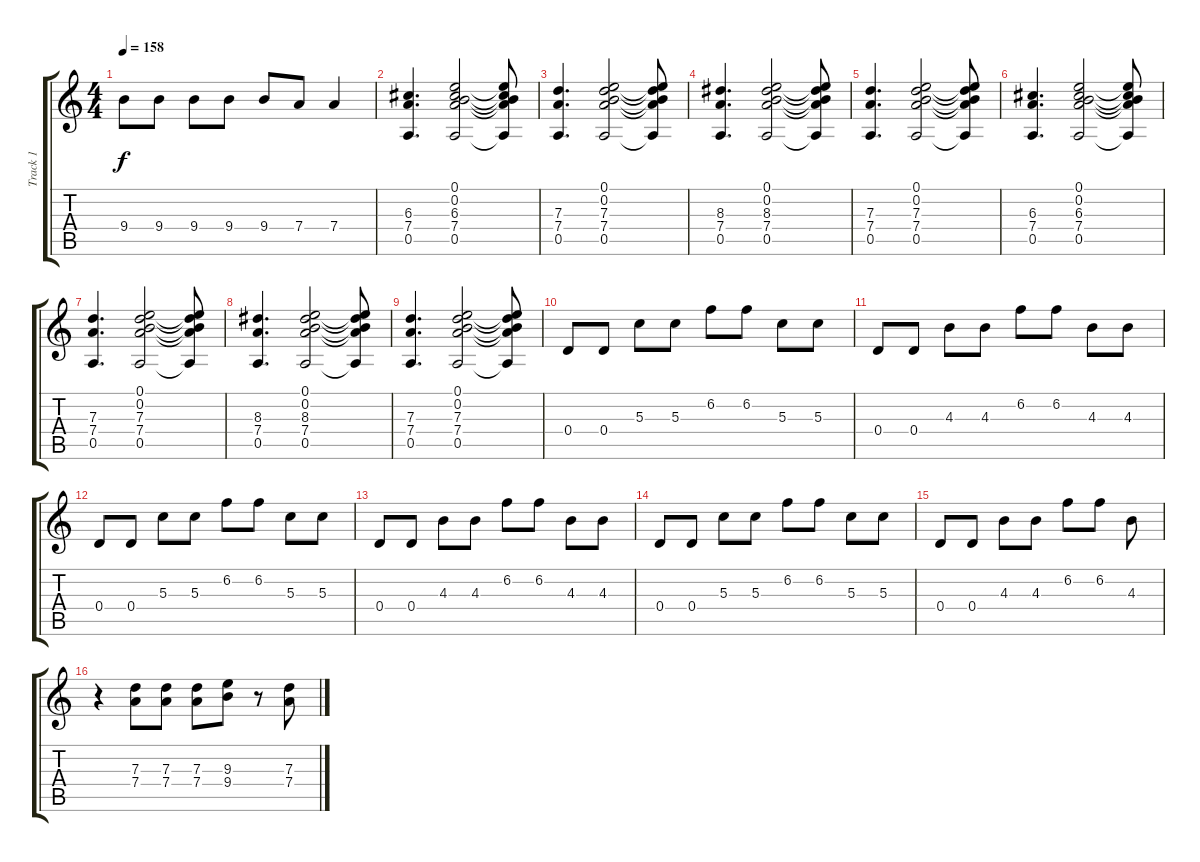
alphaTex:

\track ("Track 1" "Track 1") {instrument overdrivenguitar}
\staff {score tabs}
\tuning (E4 B3 G3 D3 A2 E2) {hide}
\ts (4 4)
\tempo 158
\clef g2
\ks c
9.4{t}.8{dy f} 9.4.8 9.4.8 9.4.8 9.4.8 7.4.8 7.4.4 |
(6.3 7.4 0.5).4{d} (0.1 0.2 6.3 7.4 0.5).2 (0.1{t} 0.2{t} 6.3{t} 7.4{t} 0.5{t}).8 |
(7.3 7.4 0.5).4{d} (0.1 0.2 7.3 7.4 0.5).2 (0.1{t} 0.2{t} 7.3{t} 7.4{t} 0.5{t}).8 |
(8.3 7.4 0.5).4{d} (0.1 0.2 8.3 7.4 0.5).2 (0.1{t} 0.2{t} 8.3{t} 7.4{t} 0.5{t}).8 |
(7.3 7.4 0.5).4{d} (0.1 0.2 7.3 7.4 0.5).2 (0.1{t} 0.2{t} 7.3{t} 7.4{t} 0.5{t}).8 |
(6.3 7.4 0.5).4{d} (0.1 0.2 6.3 7.4 0.5).2 (0.1{t} 0.2{t} 6.3{t} 7.4{t} 0.5{t}).8 |
(7.3 7.4 0.5).4{d} (0.1 0.2 7.3 7.4 0.5).2 (0.1{t} 0.2{t} 7.3{t} 7.4{t} 0.5{t}).8 |
(8.3 7.4 0.5).4{d} (0.1 0.2 8.3 7.4 0.5).2 (0.1{t} 0.2{t} 8.3{t} 7.4{t} 0.5{t}).8 |
(7.3 7.4 0.5).4{d} (0.1 0.2 7.3 7.4 0.5).2 (0.1{t} 0.2{t} 7.3{t} 7.4{t} 0.5{t}).8 |
0.4.8 0.4.8 5.3.8 5.3.8 6.2.8 6.2.8 5.3.8 5.3.8 |
0.4.8 0.4.8 4.3.8 4.3.8 6.2.8 6.2.8 4.3.8 4.3.8 |
0.4.8 0.4.8 5.3.8 5.3.8 6.2.8 6.2.8 5.3.8 5.3.8 |
0.4.8 0.4.8 4.3.8 4.3.8 6.2.8 6.2.8 4.3.8 4.3.8 |
0.4.8 0.4.8 5.3.8 5.3.8 6.2.8 6.2.8 5.3.8 5.3.8 |
0.4.8 0.4.8 4.3.8 4.3.8 6.2.8 6.2.8 4.3.8 |
r.4 (7.3 7.4).8 (7.3 7.4).8 (7.3 7.4).8 (9.3 9.4).8 r.8 (7.3 7.4).8
